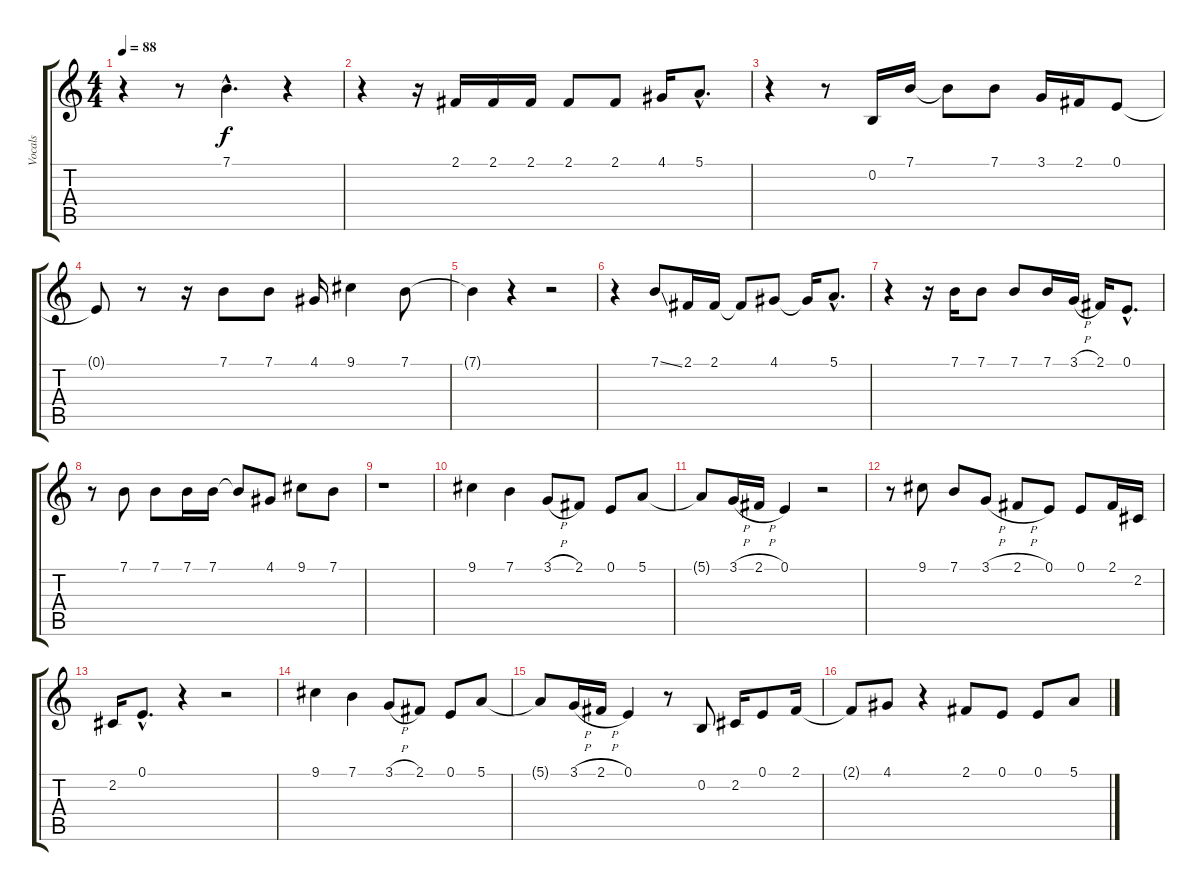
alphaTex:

\track ("Vocals" "Vocals") {instrument synthvoice}
\staff {score tabs}
\tuning (E4 B3 G3 D3 A2 E2) {hide}
\ts (4 4)
\tempo 88
\clef g2
\ks c
r.4{dy f} r.8 7.1{hac}.4{d} r.4 |
r.4 r.16 2.1.16 2.1.16 2.1.16 2.1.8 2.1.8 4.1.16 5.1{hac}.8{d} |
r.4 r.8 0.2.16 7.1.16 7.1{t}.8 7.1.8 3.1.16 2.1.16 0.1.8 |
0.1{t}.8 r.8 r.16 7.1.8 7.1.8 4.1.16 9.1.4 7.1.8 |
7.1{t}.4 r.4 r.2 |
r.4 7.1{ss}.8 2.1.16 2.1.16 2.1{t}.8 4.1.8 4.1{t}.16 5.1{hac}.8{d} |
r.4 r.16 7.1.16 7.1.8 7.1.8 7.1.16 3.1{h}.16 2.1.16 0.1{hac}.8{d} |
r.8 7.1.8 7.1.8 7.1.16 7.1.16 7.1{t}.8 4.1.8 9.1.8 7.1.8 |
r.1 |
9.1.4 7.1.4 3.1{h}.8 2.1.8 0.1.8 5.1.8 |
5.1{t}.8 3.1{h}.16 2.1{h}.16 0.1.4 r.2 |
r.8 9.1.8 7.1.8 3.1{h}.8 2.1{h}.8 0.1.8 0.1.8 2.1.16 2.2.16 |
2.2.16 0.1{hac}.8{d} r.4 r.2 |
9.1.4 7.1.4 3.1{h}.8 2.1.8 0.1.8 5.1.8 |
5.1{t}.8 3.1{h}.16 2.1{h}.16 0.1.4 r.8 0.2.8 2.2.16 0.1.8 2.1.16 |
2.1{t}.8 4.1.8 r.4 2.1.8 0.1.8 0.1.8 5.1.8
